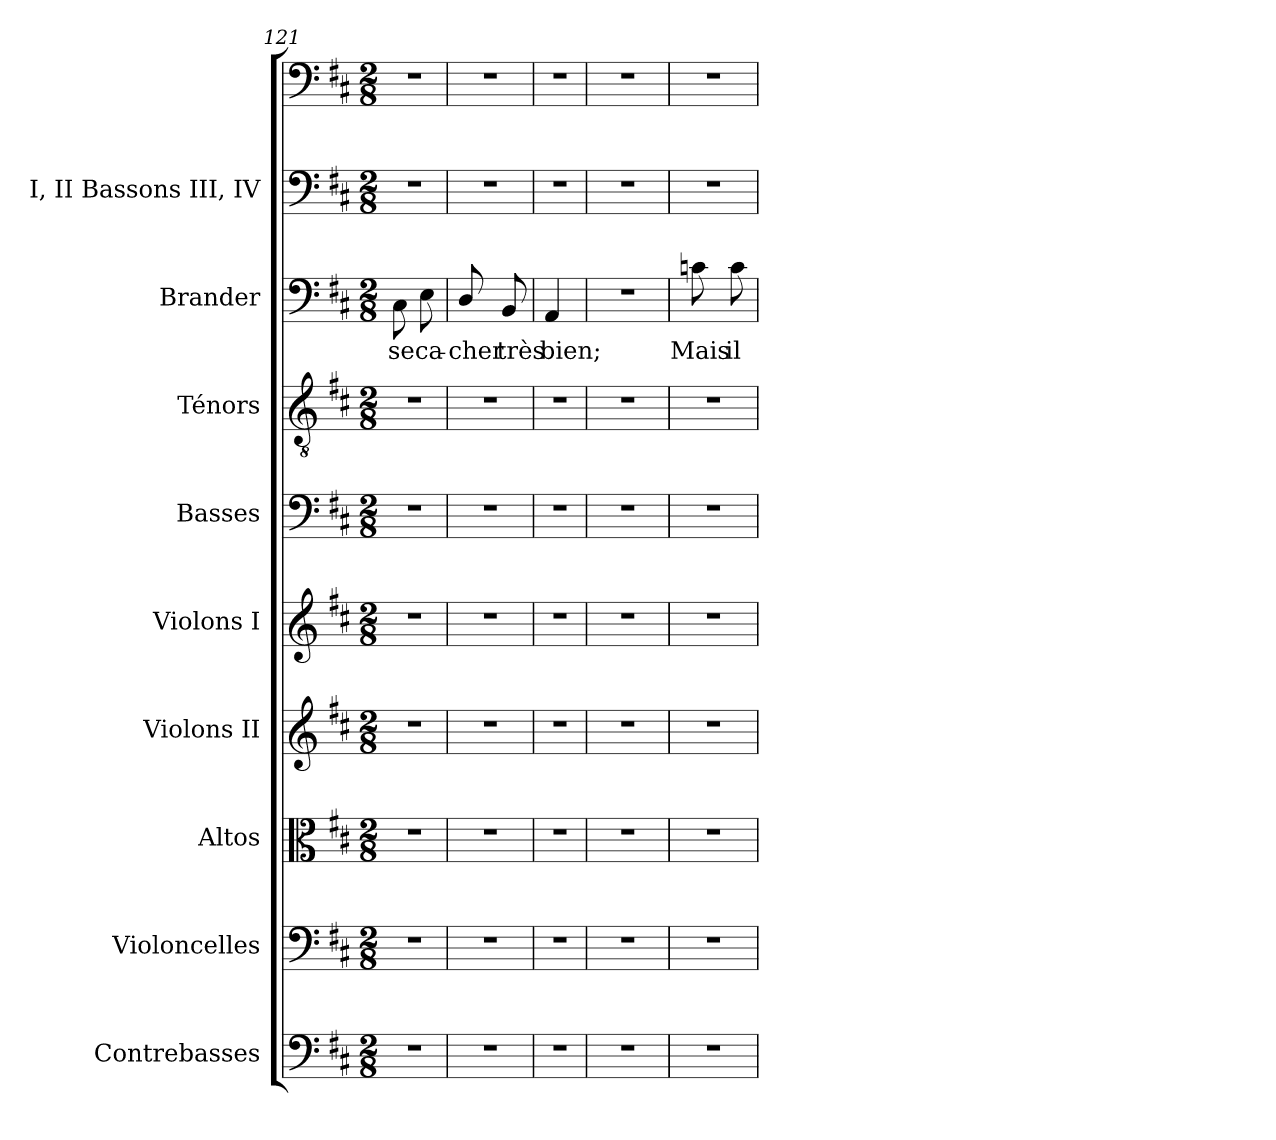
**kern	**kern	**kern	**kern	**kern	**kern	**kern	**kern	**text	**kern	**kern
*part9	*part8	*part7	*part6	*part5	*part4	*part3	*part2	*part2	*part1	*part1
*staff10	*staff9	*staff8	*staff7	*staff6	*staff5	*staff4	*staff3	*staff3	*staff2	*staff1
*I"Contrebasses	*I"Violoncelles	*I"Altos	*I"Violons II	*I"Violons I	*I"Basses	*I"Ténors	*I"Brander	*	*I"I, II   Bassons   III, IV	*
*clefF4	*clefF4	*clefC3	*clefG2	*clefG2	*clefF4	*clefGv2	*clefF4	*	*clefF4	*clefF4
*ITrd7c12	*	*	*	*	*	*ITrd7c12	*	*	*	*
*k[f#c#]	*k[f#c#]	*k[f#c#]	*k[f#c#]	*k[f#c#]	*k[f#c#]	*k[f#c#]	*k[f#c#]	*	*k[f#c#]	*k[f#c#]
*D:	*D:	*D:	*D:	*D:	*D:	*D:	*D:	*	*D:	*D:
*M2/8	*M2/8	*M2/8	*M2/8	*M2/8	*M2/8	*M2/8	*M2/8	*	*M2/8	*M2/8
=121	=121	=121	=121	=121	=121	=121	=121	=121	=121	=121
!LO:N:vis=1	!LO:N:vis=1	!LO:N:vis=1	!LO:N:vis=1	!LO:N:vis=1	!LO:N:vis=1	!LO:N:vis=1	!	!	!	!
!	!	!	!	!	!	!	!	!LO:LY:b:color=#000000	!LO:N:vis=1	!LO:N:vis=1
4r	4r	4r	4r	4r	4r	4r	8C#i\	se	4r	4r
!	!	!	!	!	!	!	!	!LO:LY:b:color=#000000	!	!
.	.	.	.	.	.	.	8Ei\	ca-	.	.
=122	=122	=122	=122	=122	=122	=122	=122	=122	=122	=122
!LO:N:vis=1	!LO:N:vis=1	!LO:N:vis=1	!LO:N:vis=1	!LO:N:vis=1	!LO:N:vis=1	!LO:N:vis=1	!	!	!	!
!	!	!	!	!	!	!	!	!LO:LY:b:color=#000000	!LO:N:vis=1	!LO:N:vis=1
4r	4r	4r	4r	4r	4r	4r	8Di/	-cher	4r	4r
!	!	!	!	!	!	!	!	!LO:LY:b:color=#000000	!	!
.	.	.	.	.	.	.	8BBi/	très	.	.
=123	=123	=123	=123	=123	=123	=123	=123	=123	=123	=123
!LO:N:vis=1	!LO:N:vis=1	!LO:N:vis=1	!LO:N:vis=1	!LO:N:vis=1	!LO:N:vis=1	!LO:N:vis=1	!	!	!	!
!	!	!	!	!	!	!	!	!LO:LY:b:color=#000000	!LO:N:vis=1	!LO:N:vis=1
4r	4r	4r	4r	4r	4r	4r	4AAi/	bien;	4r	4r
=124	=124	=124	=124	=124	=124	=124	=124	=124	=124	=124
!LO:N:vis=1	!LO:N:vis=1	!LO:N:vis=1	!LO:N:vis=1	!LO:N:vis=1	!LO:N:vis=1	!LO:N:vis=1	!	!	!LO:N:vis=1	!LO:N:vis=1
4r	4r	4r	4r	4r	4r	4r	4r	.	4r	4r
=125	=125	=125	=125	=125	=125	=125	=125	=125	=125	=125
!LO:N:vis=1	!LO:N:vis=1	!LO:N:vis=1	!LO:N:vis=1	!LO:N:vis=1	!LO:N:vis=1	!LO:N:vis=1	!	!	!	!
!	!	!	!	!	!	!	!	!LO:LY:b:color=#000000	!LO:N:vis=1	!LO:N:vis=1
4r	4r	4r	4r	4r	4r	4r	8cni\	Mais	4r	4r
!	!	!	!	!	!	!	!	!LO:LY:b:color=#000000	!	!
.	.	.	.	.	.	.	8ci\	il	.	.
=	=	=	=	=	=	=	=	=	=	=
*-	*-	*-	*-	*-	*-	*-	*-	*-	*-	*-
